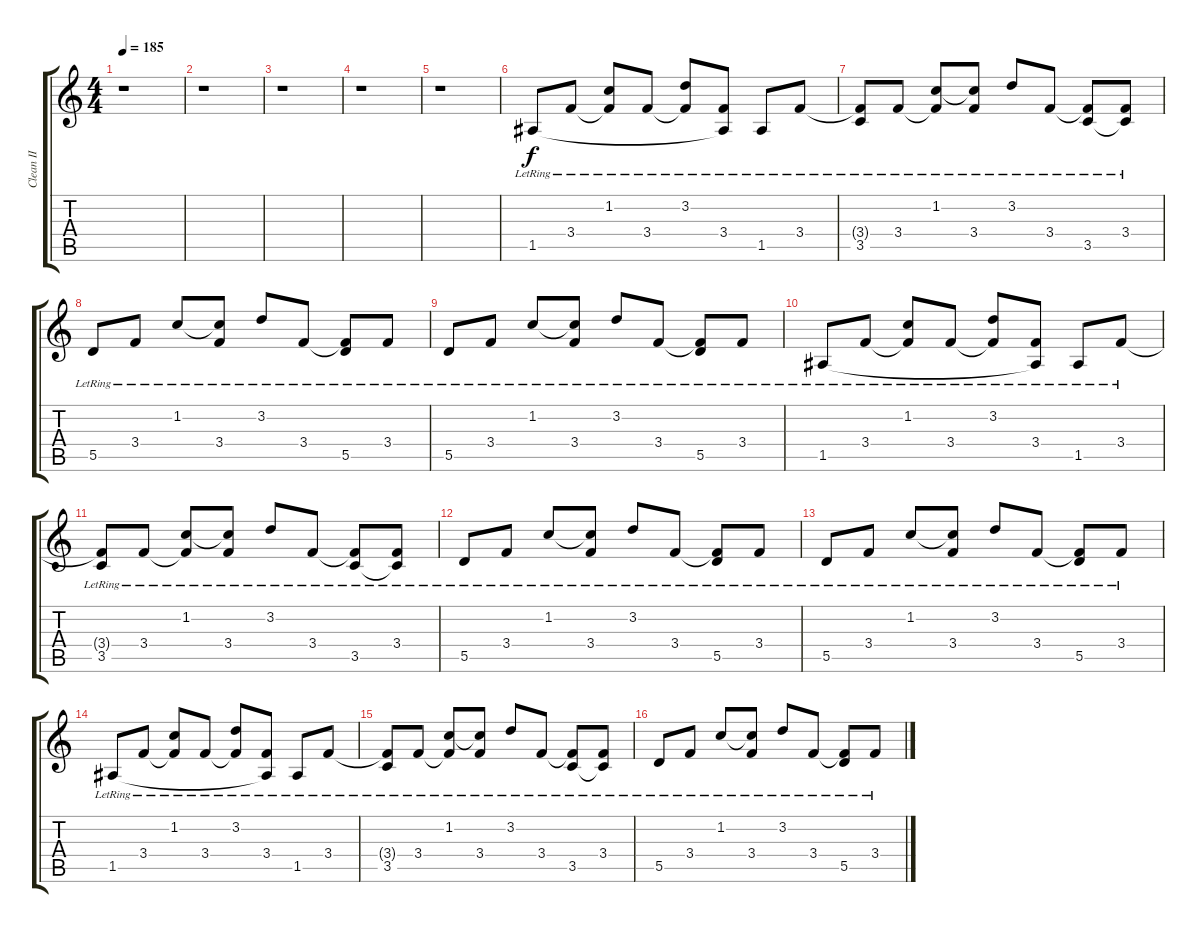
\track ("Clean II" "Clean II") {instrument electricguitarjazz}
\staff {score tabs}
\tuning (E4 B3 G3 D3 A2 D2) {hide}
\ts (4 4)
\tempo 185
\clef g2
\ks c
r.1{dy f} |
r.1 |
r.1 |
r.1 |
r.1 |
1.5{lr}.8 3.4{lr}.8 (1.2{lr} 3.4{t}).8 3.4{lr}.8 (3.2{lr} 3.4{t}).8 (3.4{lr} 1.5{t}).8 1.5{lr}.8 3.4{lr}.8 |
(3.4{t} 3.5{lr}).8 3.4{lr}.8 (1.2{lr} 3.4{t}).8 (1.2{t} 3.4{lr}).8 3.2{lr}.8 3.4{lr}.8 (3.4{t} 3.5{lr}).8 (3.4{lr} 3.5{t}).8 |
5.5{lr}.8 3.4{lr}.8 1.2{lr}.8 (1.2{t} 3.4{lr}).8 3.2{lr}.8 3.4{lr}.8 (3.4{t} 5.5{lr}).8 3.4{lr}.8 |
5.5{lr}.8 3.4{lr}.8 1.2{lr}.8 (1.2{t} 3.4{lr}).8 3.2{lr}.8 3.4{lr}.8 (3.4{t} 5.5{lr}).8 3.4{lr}.8 |
1.5{lr}.8 3.4{lr}.8 (1.2{lr} 3.4{t}).8 3.4{lr}.8 (3.2{lr} 3.4{t}).8 (3.4{lr} 1.5{t}).8 1.5{lr}.8 3.4{lr}.8 |
(3.4{t} 3.5{lr}).8 3.4{lr}.8 (1.2{lr} 3.4{t}).8 (1.2{t} 3.4{lr}).8 3.2{lr}.8 3.4{lr}.8 (3.4{t} 3.5{lr}).8 (3.4{lr} 3.5{t}).8 |
5.5{lr}.8 3.4{lr}.8 1.2{lr}.8 (1.2{t} 3.4{lr}).8 3.2{lr}.8 3.4{lr}.8 (3.4{t} 5.5{lr}).8 3.4{lr}.8 |
5.5{lr}.8 3.4{lr}.8 1.2{lr}.8 (1.2{t} 3.4{lr}).8 3.2{lr}.8 3.4{lr}.8 (3.4{t} 5.5{lr}).8 3.4{lr}.8 |
1.5{lr}.8 3.4{lr}.8 (1.2{lr} 3.4{t}).8 3.4{lr}.8 (3.2{lr} 3.4{t}).8 (3.4{lr} 1.5{t}).8 1.5{lr}.8 3.4{lr}.8 |
(3.4{t} 3.5{lr}).8 3.4{lr}.8 (1.2{lr} 3.4{t}).8 (1.2{t} 3.4{lr}).8 3.2{lr}.8 3.4{lr}.8 (3.4{t} 3.5{lr}).8 (3.4{lr} 3.5{t}).8 |
5.5{lr}.8 3.4{lr}.8 1.2{lr}.8 (1.2{t} 3.4{lr}).8 3.2{lr}.8 3.4{lr}.8 (3.4{t} 5.5{lr}).8 3.4{lr}.8
